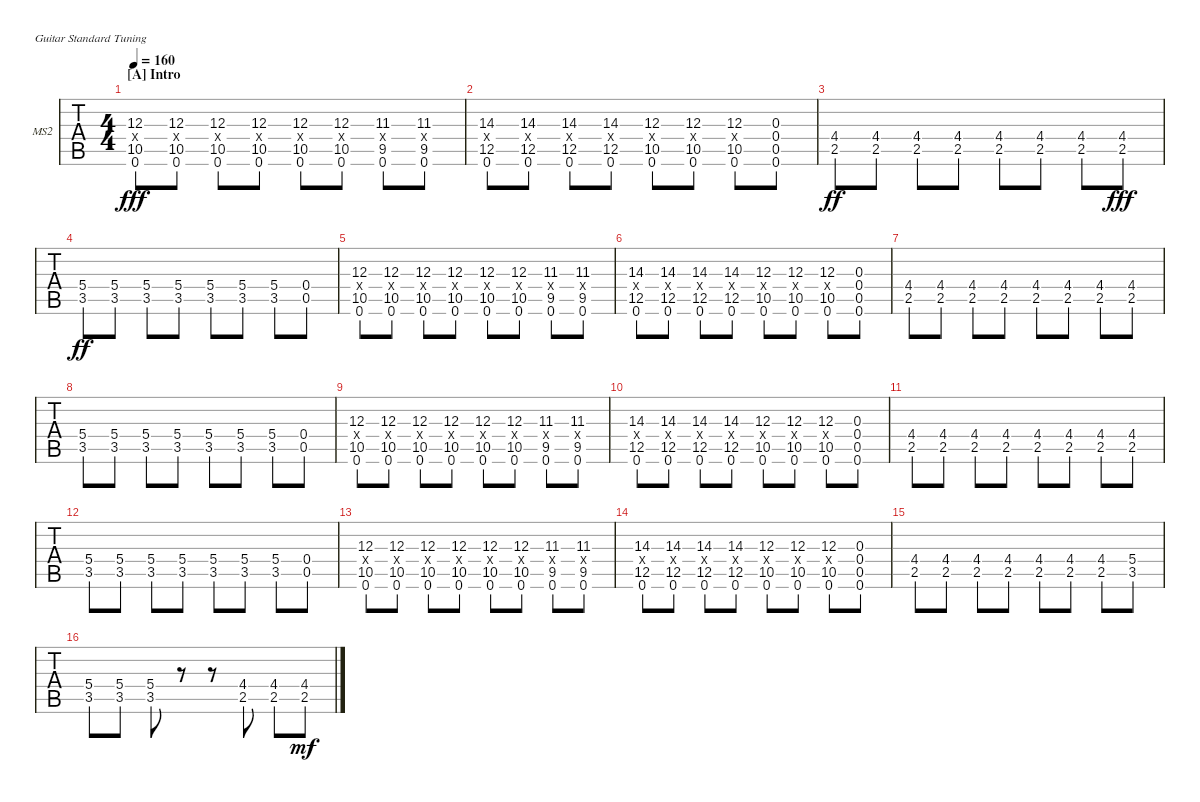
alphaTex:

\defaultSystemsLayout 4
\bracketExtendMode groupsimilarinstruments
\firstSystemTrackNameOrientation horizontal
\otherSystemsTrackNameOrientation horizontal
\track ("Matt Skiba - Guitar Two" "MS2") {instrument distortionguitar}
\staff {tabs}
\tuning (E4 B3 G3 D3 A2 E2)
\ts (4 4)
\section ("A" "Intro")
\tempo 160
\clef g2
\ks c
(0.6 10.5 12.3 10.4{x}).8{dy fff instrument distortionguitar} (10.5 12.3 10.4{x} 0.6).8 (0.6 10.5 12.3 10.4{x}).8 (10.5 12.3 10.4{x} 0.6).8 (0.6 10.5 12.3 10.4{x}).8 (10.5 12.3 10.4{x} 0.6).8 (9.5 11.3 9.4{x} 0.6).8 (9.5 11.3 9.4{x} 0.6).8 |
(12.5 14.3 9.4{x} 0.6).8 (12.5 14.3 9.4{x} 0.6).8 (12.5 14.3 9.4{x} 0.6).8 (12.5 14.3 9.4{x} 0.6).8 (10.5 12.3 9.4{x} 0.6).8 (10.5 12.3 9.4{x} 0.6).8 (10.5 12.3 9.4{x} 0.6).8 (0.5 0.3 0.4 0.6).8 |
(2.5 4.4).8{dy ff} (4.4 2.5).8 (4.4 2.5).8 (4.4 2.5).8 (4.4 2.5).8 (4.4 2.5).8 (4.4 2.5).8 (4.4 2.5).8{dy fff} |
(5.4 3.5).8{dy ff} (5.4 3.5).8 (5.4 3.5).8 (5.4 3.5).8 (5.4 3.5).8 (5.4 3.5).8 (5.4 3.5).8 (0.4 0.5).8 |
(0.6 10.5 12.3 10.4{x}).8 (10.5 12.3 10.4{x} 0.6).8 (0.6 10.5 12.3 10.4{x}).8 (10.5 12.3 10.4{x} 0.6).8 (0.6 10.5 12.3 10.4{x}).8 (10.5 12.3 10.4{x} 0.6).8 (9.5 11.3 9.4{x} 0.6).8 (9.5 11.3 9.4{x} 0.6).8 |
(12.5 14.3 9.4{x} 0.6).8 (12.5 14.3 9.4{x} 0.6).8 (12.5 14.3 9.4{x} 0.6).8 (12.5 14.3 9.4{x} 0.6).8 (10.5 12.3 9.4{x} 0.6).8 (10.5 12.3 9.4{x} 0.6).8 (10.5 12.3 9.4{x} 0.6).8 (0.5 0.3 0.4 0.6).8 |
(2.5 4.4).8 (4.4 2.5).8 (4.4 2.5).8 (4.4 2.5).8 (4.4 2.5).8 (4.4 2.5).8 (4.4 2.5).8 (4.4 2.5).8 |
(5.4 3.5).8 (5.4 3.5).8 (5.4 3.5).8 (5.4 3.5).8 (5.4 3.5).8 (5.4 3.5).8 (5.4 3.5).8 (0.4 0.5).8 |
(0.6 10.5 12.3 10.4{x}).8 (10.5 12.3 10.4{x} 0.6).8 (0.6 10.5 12.3 10.4{x}).8 (10.5 12.3 10.4{x} 0.6).8 (0.6 10.5 12.3 10.4{x}).8 (10.5 12.3 10.4{x} 0.6).8 (9.5 11.3 9.4{x} 0.6).8 (9.5 11.3 9.4{x} 0.6).8 |
(12.5 14.3 9.4{x} 0.6).8 (12.5 14.3 9.4{x} 0.6).8 (12.5 14.3 9.4{x} 0.6).8 (12.5 14.3 9.4{x} 0.6).8 (10.5 12.3 9.4{x} 0.6).8 (10.5 12.3 9.4{x} 0.6).8 (10.5 12.3 9.4{x} 0.6).8 (0.5 0.3 0.4 0.6).8 |
(2.5 4.4).8 (4.4 2.5).8 (4.4 2.5).8 (4.4 2.5).8 (4.4 2.5).8 (4.4 2.5).8 (4.4 2.5).8 (4.4 2.5).8 |
(5.4 3.5).8 (5.4 3.5).8 (5.4 3.5).8 (5.4 3.5).8 (5.4 3.5).8 (5.4 3.5).8 (5.4 3.5).8 (0.4 0.5).8 |
(0.6 10.5 12.3 10.4{x}).8 (10.5 12.3 10.4{x} 0.6).8 (0.6 10.5 12.3 10.4{x}).8 (10.5 12.3 10.4{x} 0.6).8 (0.6 10.5 12.3 10.4{x}).8 (10.5 12.3 10.4{x} 0.6).8 (9.5 11.3 9.4{x} 0.6).8 (9.5 11.3 9.4{x} 0.6).8 |
(12.5 14.3 9.4{x} 0.6).8 (12.5 14.3 9.4{x} 0.6).8 (12.5 14.3 9.4{x} 0.6).8 (12.5 14.3 9.4{x} 0.6).8 (10.5 12.3 9.4{x} 0.6).8 (10.5 12.3 9.4{x} 0.6).8 (10.5 12.3 9.4{x} 0.6).8 (0.5 0.3 0.4 0.6).8 |
(2.5 4.4).8 (4.4 2.5).8 (4.4 2.5).8 (4.4 2.5).8 (4.4 2.5).8 (4.4 2.5).8 (4.4 2.5).8 (5.4 3.5).8 |
(5.4 3.5).8 (5.4 3.5).8 (5.4 3.5).8 r.8 r.8 (4.4 2.5).8 (4.4 2.5).8 (4.4 2.5).8{dy mf}
